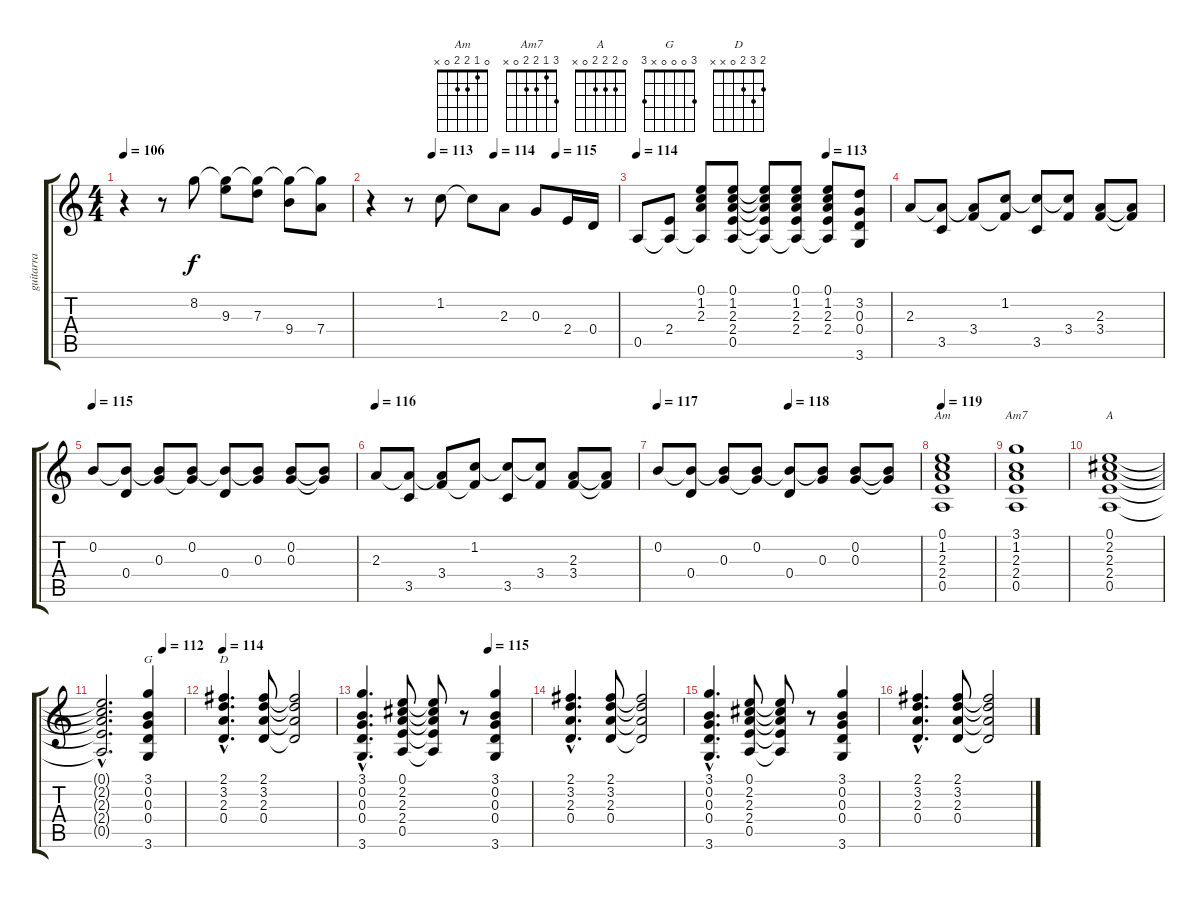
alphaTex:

\track ("guitarra " "guitarra ") {instrument overdrivenguitar}
\staff {score tabs}
\tuning (E4 B3 G3 D3 A2 E2) {hide}
\chord ("Am" 0 1 2 2 0 x)
\chord ("Am7" 3 1 2 2 0 x)
\chord ("A" 0 2 2 2 0 x)
\chord ("G" 3 0 0 0 x 3)
\chord ("D" 2 3 2 0 x x)
\ts (4 4)
\tempo 106
\clef g2
\ks c
r.4{dy f} r.8 8.2.8 (8.2{t} 9.3).8 (8.2{t} 7.3).8 (8.2{t} 9.4).8 (8.2{t} 7.4).8 |
\tempo (113 0.25)
\tempo (114 0.5)
\tempo (115 0.75)
r.4 r.8 1.2.8 1.2{t}.8 2.3.8 0.3.8 2.4.16 0.4.16 |
\tempo 114
\tempo (113 0.75)
0.5.8 (2.4 0.5{t}).8 (0.1 1.2 2.3 0.5{t}).8 (0.1 1.2 2.3 2.4 0.5).8 (0.1{t} 1.2{t} 2.3{t} 2.4{t} 0.5{t}).8 (0.1 1.2 2.3 2.4 0.5{t}).8 (0.1 1.2 2.3 2.4 0.5{t}).8 (3.2 0.3 0.4 3.6).8 |
2.3.8 (2.3{t} 3.5).8 (2.3{t} 3.4).8 (1.2 3.4{t}).8 (1.2{t} 3.5).8 (1.2{t} 3.4).8 (2.3 3.4).8 (2.3{t} 3.4{t}).8 |
\tempo 115
0.2.8 (0.2{t} 0.4).8 (0.2{t} 0.3).8 (0.2 0.3{t}).8 (0.2{t} 0.4).8 (0.2{t} 0.3).8 (0.2 0.3).8 (0.2{t} 0.3{t}).8 |
\tempo 116
2.3.8 (2.3{t} 3.5).8 (2.3{t} 3.4).8 (1.2 3.4{t}).8 (1.2{t} 3.5).8 (1.2{t} 3.4).8 (2.3 3.4).8 (2.3{t} 3.4{t}).8 |
\tempo 117
\tempo (118 0.5)
0.2.8 (0.2{t} 0.4).8 (0.2{t} 0.3).8 (0.2 0.3{t}).8 (0.2{t} 0.4).8 (0.2{t} 0.3).8 (0.2 0.3).8 (0.2{t} 0.3{t}).8 |
\tempo 119
(0.1 1.2 2.3 2.4 0.5).1{ch "Am"} |
(3.1 1.2 2.3 2.4 0.5).1{ch "Am7"} |
(0.1 2.2 2.3 2.4 0.5).1{ch "A"} |
\tempo (112 0.75)
(0.1{hac t} 2.2{hac t} 2.3{hac t} 2.4{hac t} 0.5{hac t}).2{d} (3.1 0.2 0.3 0.4 3.6).4{ch "G"} |
\tempo 114
(2.1{hac} 3.2{hac} 2.3{hac} 0.4{hac}).4{d ch "D"} (2.1 3.2 2.3 0.4).8 (2.1{t} 3.2{t} 2.3{t} 0.4{t}).2 |
\tempo (115 0.75)
(3.1{hac} 0.2{hac} 0.3{hac} 0.4{hac} 3.6{hac}).4{d} (0.1 2.2 2.3 2.4 0.5).8 (0.1{t} 2.2{t} 2.3{t} 2.4{t} 0.5{t}).8 r.8 (3.1 0.2 0.3 0.4 3.6).4 |
(2.1{hac} 3.2{hac} 2.3{hac} 0.4{hac}).4{d} (2.1 3.2 2.3 0.4).8 (2.1{t} 3.2{t} 2.3{t} 0.4{t}).2 |
(3.1{hac} 0.2{hac} 0.3{hac} 0.4{hac} 3.6{hac}).4{d} (0.1 2.2 2.3 2.4 0.5).8 (0.1{t} 2.2{t} 2.3{t} 2.4{t} 0.5{t}).8 r.8 (3.1 0.2 0.3 0.4 3.6).4 |
(2.1{hac} 3.2{hac} 2.3{hac} 0.4{hac}).4{d} (2.1 3.2 2.3 0.4).8 (2.1{t} 3.2{t} 2.3{t} 0.4{t}).2
